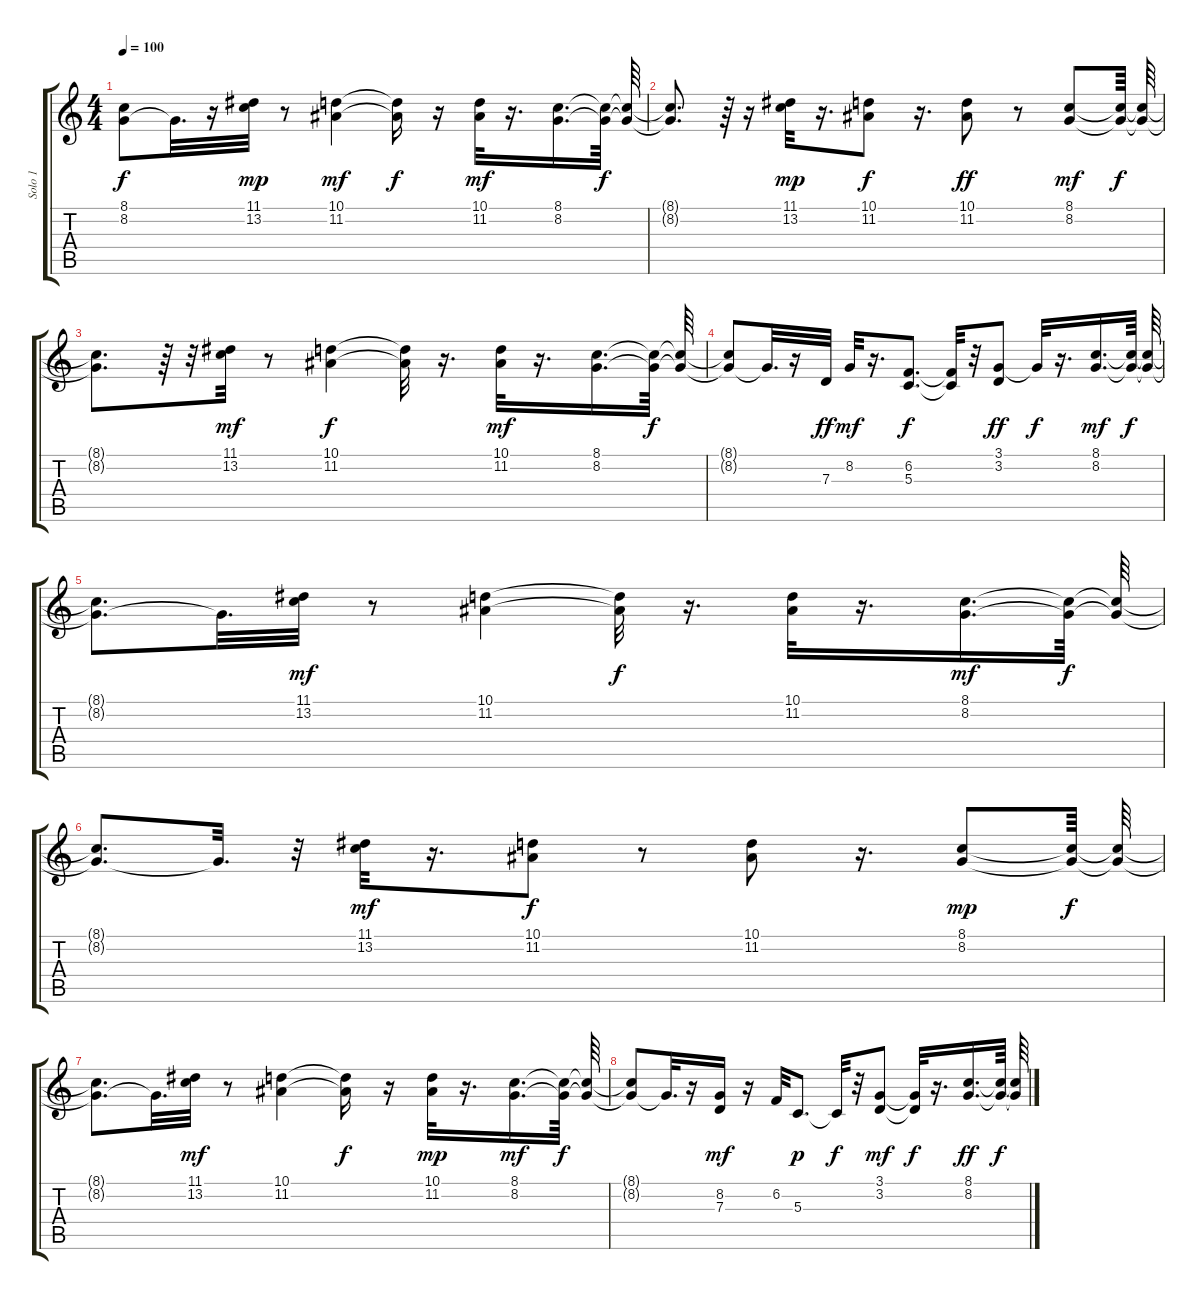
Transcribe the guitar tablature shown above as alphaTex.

\track ("Solo 1" "Solo 1") {instrument lead8bassandlead}
\staff {score tabs}
\tuning (E4 B3 G3 D3 A2 E2) {hide}
\ts (4 4)
\tempo 100
\clef g2
\ks c
(8.1{t} 8.2{t}).8{dy f} 8.2{t}.32{d} r.16 (11.1 13.2).32{dy mp} r.8 (10.1 11.2).4{dy mf} (10.1{t} 11.2{t}).16{dy f} r.16 (10.1 11.2).32{dy mf} r.16{d} (8.1 8.2).16{d} (8.1{t} 8.2{t}).64{dy f} (8.1{t} 8.2{t}).64 |
(8.1{t} 8.2{t}).8{d} r.64 r.16 (11.1 13.2).32{dy mp} r.16{d} (10.1 11.2).8{dy f} r.16{d} (10.1 11.2).8{dy ff} r.8 (8.1 8.2).8{dy mf} (8.1{t} 8.2{t}).64{dy f} (8.1{t} 8.2{t}).64 |
(8.1{t} 8.2{t}).8{d} r.64 r.32 (11.1 13.2).32{dy mf} r.8 (10.1 11.2).4{dy f} (10.1{t} 11.2{t}).32 r.16{d} (10.1 11.2).32{dy mf} r.16{d} (8.1 8.2).16{d} (8.1{t} 8.2{t}).64{dy f} (8.1{t} 8.2{t}).64 |
(8.1{t} 8.2{t}).8 8.2{t}.32{d} r.16 7.3.32{dy ff} 8.2.32{dy mf} r.16{d} (6.2 5.3).8{d dy f} (6.2{t} 5.3{t}).32 r.32 (3.1 3.2).8{dy ff} 3.1{t}.32{dy f} r.16{d} (8.1 8.2).16{d dy mf} (8.1{t} 8.2{t}).64{dy f} (8.1{t} 8.2{t}).64 |
(8.1{t} 8.2{t}).8{d} 8.2{t}.32{d} (11.1 13.2).32{dy mf} r.8 (10.1 11.2).4 (10.1{t} 11.2{t}).32{dy f} r.16{d} (10.1 11.2).32 r.16{d} (8.1 8.2).16{d dy mf} (8.1{t} 8.2{t}).64{dy f} (8.1{t} 8.2{t}).64 |
(8.1{t} 8.2{t}).8{d} 8.2{t}.32{d} r.32 (11.1 13.2).32{dy mf} r.16{d} (10.1 11.2).8{dy f} r.8 (10.1 11.2).8 r.16{d} (8.1 8.2).8{dy mp} (8.1{t} 8.2{t}).64{dy f} (8.1{t} 8.2{t}).64 |
(8.1{t} 8.2{t}).8{d} 8.2{t}.32{d} (11.1 13.2).32{dy mf} r.8 (10.1 11.2).4 (10.1{t} 11.2{t}).16{dy f} r.16 (10.1 11.2).32{dy mp} r.16{d} (8.1 8.2).16{d dy mf} (8.1{t} 8.2{t}).64{dy f} (8.1{t} 8.2{t}).64 |
(8.1{t} 8.2{t}).8 8.2{t}.32{d} r.16 (8.2 7.3).16{dy mf} r.16 6.2.32 5.3.8{d dy p} 5.3{t}.32{dy f} r.32 (3.1 3.2).8{dy mf} (3.1{t} 3.2{t}).32{dy f} r.16{d} (8.1 8.2).16{d dy ff} (8.1{t} 8.2{t}).64{dy f} (8.1{t} 8.2{t}).64
